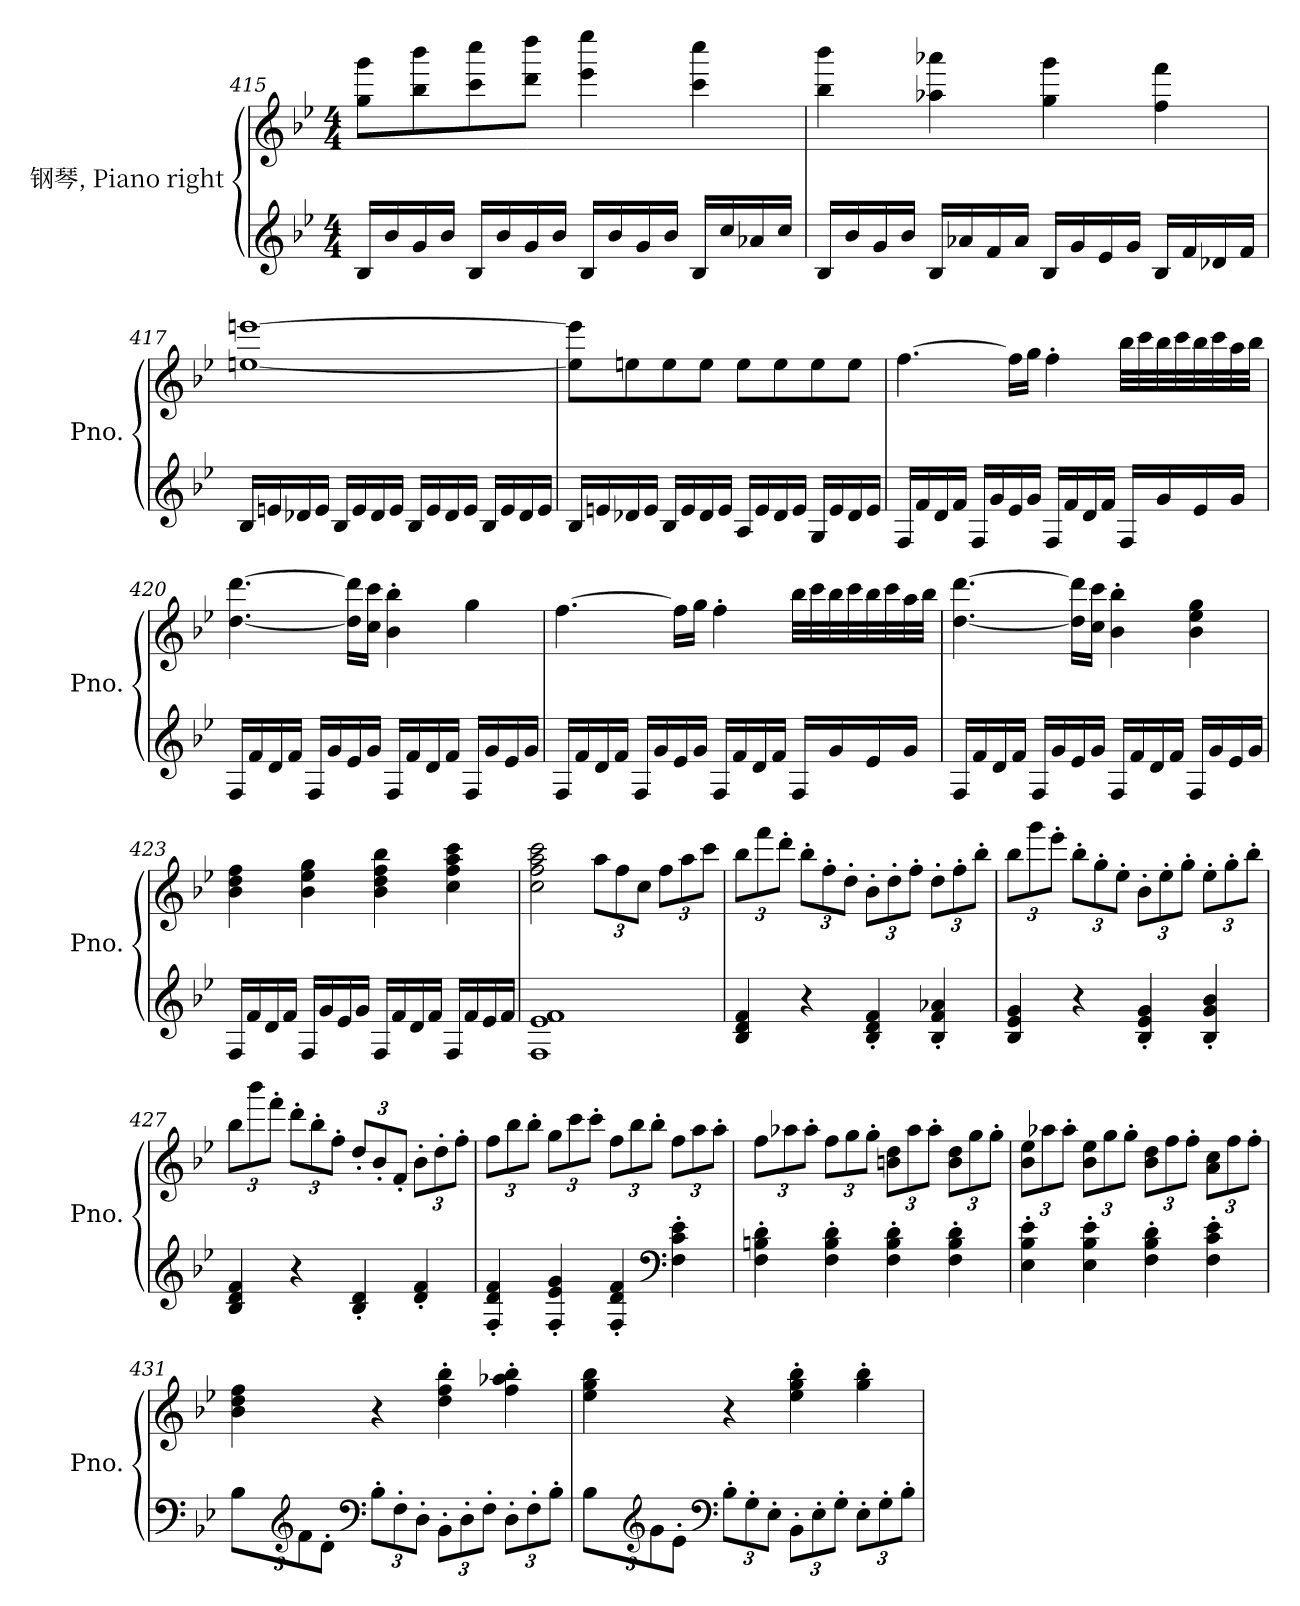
**kern	**kern
*part1	*part1
*staff2	*staff1
*I"钢琴, Piano right	*
*I'Pno.	*
!!LO:LB:g=z
*clefG2	*clefG2
*k[b-e-]	*k[b-e-]
*M4/4	*M4/4
*MM94	*MM94
=415	=415
16B-/LL	8gg\ 8ggg\L
16b-/	.
16g/	8bb-\ 8bbb-\
16b-/JJ	.
16B-/LL	8ccc\ 8cccc\
16b-/	.
16g/	8ddd\ 8dddd\J
16b-/JJ	.
16B-/LL	4eee-\ 4eeee-\
16b-/	.
16g/	.
16b-/JJ	.
16B-/LL	4ccc\ 4cccc\
16cc/	.
16a-X/	.
16cc/JJ	.
=416	=416
16B-/LL	4bb-\ 4bbb-\
16b-/	.
16g/	.
16b-/JJ	.
16B-/LL	4aa-X\ 4aaa-X\
16a-X/	.
16f/	.
16a-/JJ	.
16B-/LL	4gg\ 4ggg\
16g/	.
16e-/	.
16g/JJ	.
16B-/LL	4ff\ 4fff\
16f/	.
16d-X/	.
16f/JJ	.
!!LO:LB:g=z
=417	=417
16B-/LL	[1een [1eeen
16en/	.
16d-X/	.
16e/JJ	.
16B-/LL	.
16e/	.
16d-/	.
16e/JJ	.
16B-/LL	.
16e/	.
16d-/	.
16e/JJ	.
16B-/LL	.
16e/	.
16d-/	.
16e/JJ	.
=418	=418
16B-/LL	8ee\] 8eee\]L
16en/	.
16d-X/	8een\
16e/JJ	.
16B-/LL	8ee\
16e/	.
16d-/	8ee\J
16e/JJ	.
16A/LL	8ee\L
16e/	.
16d-/	8ee\
16e/JJ	.
16G/LL	8ee\
16e/	.
16d-/	8ee\J
16e/JJ	.
!!LO:PB:g=z
=419	=419
*	*MM97
16F/LL	[4.ff\
16f/	.
16d/	.
16f/JJ	.
16F/LL	.
16g/	.
16e-/	16ff\LL]
16g/JJ	16gg\JJ
16F/LL	4ff'\
16f/	.
16d/	.
16f/JJ	.
*	*MM103
16F/LL	32bb-\LLL
.	32ccc\
*	*MM107
16g/	32bb-\
.	32ccc\
16e-/	32bb-\
.	32ccc\
*	*MM107
16g/JJ	32aa\
.	32bb-\JJJ
=420	=420
*	*MM97
16F/LL	[4.dd\ [4.ddd\
16f/	.
16d/	.
16f/JJ	.
16F/LL	.
16g/	.
16e-/	16dd\] 16ddd\]LL
16g/JJ	16cc\ 16ccc\JJ
16F/LL	4b-\' 4bb-\'
16f/	.
16d/	.
16f/JJ	.
*	*MM92
16F/LL	4gg\
16g/	.
16e-/	.
16g/JJ	.
!!LO:LB:g=z
=421	=421
*	*MM93
16F/LL	[4.ff\
16f/	.
16d/	.
16f/JJ	.
16F/LL	.
16g/	.
16e-/	16ff\LL]
16g/JJ	16gg\JJ
16F/LL	4ff'\
16f/	.
16d/	.
16f/JJ	.
*	*MM103
16F/LL	32bb-\LLL
.	32ccc\
*	*MM107
16g/	32bb-\
.	32ccc\
16e-/	32bb-\
.	32ccc\
16g/JJ	32aa\
.	32bb-\JJJ
=422	=422
*	*MM97
16F/LL	[4.dd\ [4.ddd\
16f/	.
16d/	.
16f/JJ	.
16F/LL	.
16g/	.
16e-/	16dd\] 16ddd\]LL
16g/JJ	16cc\ 16ccc\JJ
16F/LL	4b-\' 4bb-\'
16f/	.
16d/	.
16f/JJ	.
*	*MM92
16F/LL	4b-\ 4ee-\ 4gg\
16g/	.
16e-/	.
16g/JJ	.
!!LO:LB:g=z
=423	=423
*	*MM94
16F/LL	4b-\ 4dd\ 4ff\
16f/	.
16d/	.
16f/JJ	.
*	*MM95
16F/LL	4b-\ 4ee-\ 4gg\
16g/	.
16e-/	.
16g/JJ	.
16F/LL	4b-\ 4dd\ 4ff\ 4bb-\
16f/	.
16d/	.
16f/JJ	.
*	*MM91
16F/LL	4cc\ 4ff\ 4aa\ 4ccc\
16f/	.
16e-/	.
16f/JJ	.
=424	=424
1F 1e- 1f	2cc\ 2ff\ 2aa\ 2ccc\
*	*Xbrackettup
*	*MM94
.	12aa\L
.	12ff\
.	12cc\J
.	12ff\L
.	12aa\
.	12ccc\J
=425	=425
*	*MM91
4B-/ 4d/ 4f/	12bb-\L
.	12fff\
.	12ddd'\J
4r	12bb-'\L
.	12ff'\
.	12dd'\J
*	*MM98
4B-/' 4d/' 4f/'	12b-'\L
.	12dd'\
.	12ff'\J
*	*MM95
4B-/' 4f/' 4a-X/'	12dd'\L
.	12ff'\
.	12bb-'\J
!!LO:LB:g=z
=426	=426
*	*MM93
4B-/ 4e-/ 4g/	12bb-\L
.	12ggg\
.	12eee-'\J
4r	12bb-'\L
.	12gg'\
.	12ee-'\J
4B-/' 4e-/' 4g/'	12b-'\L
.	12ee-'\
.	12gg'\J
*	*MM97
4B-/' 4g/' 4b-/'	12ee-'\L
.	12gg'\
.	12bb-'\J
=427	=427
*	*MM92
4B-/ 4d/ 4f/	12bb-\L
.	12bbb-\
.	12fff'\J
4r	12ddd'\L
.	12bb-'\
.	12ff'\J
4B-/' 4d/'	12dd'/L
.	12b-'/
.	12f'/J
*	*MM98
4d/' 4f/'	12b-'\L
.	12dd'\
.	12ff'\J
=428	=428
4F/' 4d/' 4f/'	12ff\L
.	12bb-\
.	12bb-'\J
*	*MM96
4F/' 4e-/' 4g/'	12gg\L
.	12ccc\
.	12ccc'\J
4F/' 4d/' 4f/'	12ff\L
.	12bb-\
.	12bb-'\J
*clefF4	*
4F\' 4c\' 4e-\'	12ff\L
.	12aa\
.	12aa'\J
!!LO:LB:g=z
=429	=429
4F\' 4Bn\' 4d\'	12ff\L
.	12aa-X\
.	12aa-'\J
4F\' 4B\' 4d\'	12ff\L
.	12gg\
.	12gg'\J
4F\' 4B\' 4d\'	12bn\ 12dd\L
.	12aa-\
.	12aa-'\J
4F\' 4B\' 4d\'	12b\ 12dd\L
.	12gg\
.	12gg'\J
=430	=430
4E-\' 4B-\' 4e-\'	12b-\ 12ee-\L
.	12aa-X\
.	12aa-'\J
4E-\' 4B-\' 4e-\'	12b-\ 12ee-\L
.	12gg\
.	12gg'\J
4F\' 4B-\' 4d\'	12b-\ 12dd\L
.	12ff\
.	12ff'\J
4F\' 4c\' 4e-\'	12a\ 12cc\L
.	12ff\
.	12ff'\J
=431	=431
*Xbrackettup	*
*	*MM87
12B-\L	4b-\ 4dd\ 4ff\
*clefG2	*
12f\	.
12d'\J	.
*clefF4	*
12B-'\L	4r
12F'\	.
12D'\J	.
*	*MM98
12BB-'\L	4dd\' 4ff\' 4bb-\'
12D'\	.
12F'\J	.
*	*MM96
12D'\L	4ff\' 4aa-X\' 4bb-\'
12F'\	.
12B-'\J	.
!!LO:LB:g=z
=432	=432
*	*MM94
12B-\L	4ee-\ 4gg\ 4bb-\
*clefG2	*
12g\	.
12e-'\J	.
*clefF4	*
12B-'\L	4r
12G'\	.
12E-'\J	.
*	*MM98
12BB-'\L	4ee-\' 4gg\' 4bb-\'
12E-'\	.
12G'\J	.
*	*MM96
12E-'\L	4gg\' 4bb-\'
12G'\	.
12B-'\J	.
=	=
*-	*-
